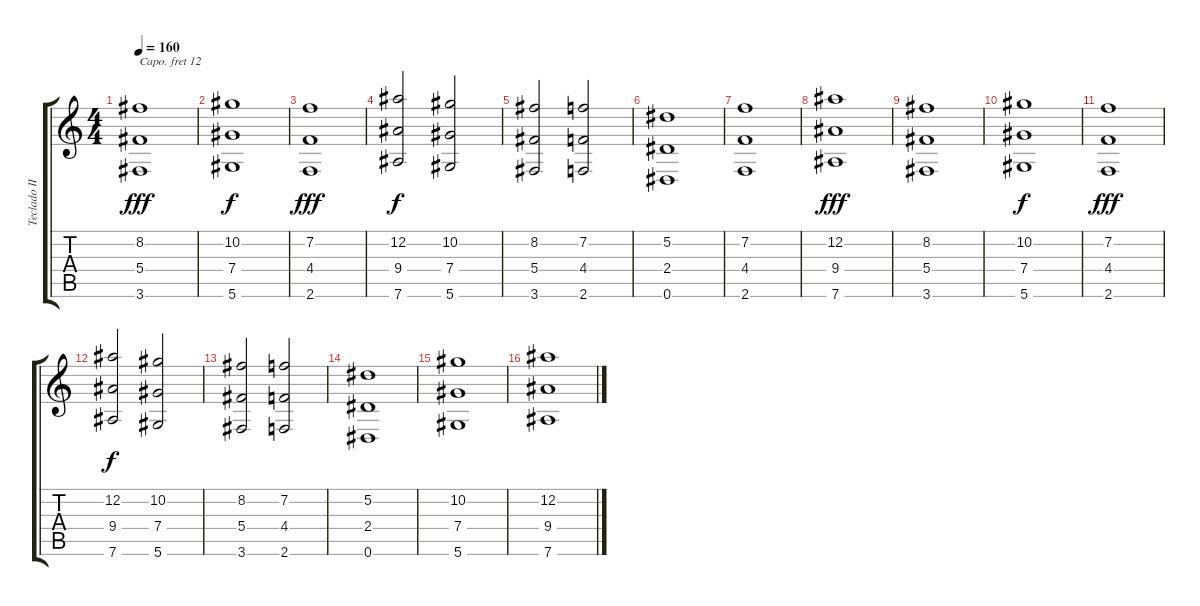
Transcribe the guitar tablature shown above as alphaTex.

\track ("Teclado II" "Teclado II") {instrument stringensemble1}
\staff {score tabs}
\capo 12
\tuning (Eb4 Bb3 Gb3 Db3 Ab2 Eb2) {hide}
\ts (4 4)
\tempo 160
\clef g2
\ks c
(8.2 5.4 3.6).1{dy fff} |
(10.2 7.4 5.6).1{dy f} |
(7.2 4.4 2.6).1{dy fff} |
(12.2 9.4 7.6).2{dy f} (10.2 7.4 5.6).2 |
(8.2 5.4 3.6).2 (7.2 4.4 2.6).2 |
(5.2 2.4 0.6).1 |
(7.2 4.4 2.6).1 |
(12.2 9.4 7.6).1{dy fff volume 12} |
(8.2 5.4 3.6).1 |
(10.2 7.4 5.6).1{dy f} |
(7.2 4.4 2.6).1{dy fff} |
(12.2 9.4 7.6).2{dy f} (10.2 7.4 5.6).2 |
(8.2 5.4 3.6).2 (7.2 4.4 2.6).2 |
(5.2 2.4 0.6).1 |
(10.2 7.4 5.6).1 |
(12.2 9.4 7.6).1
